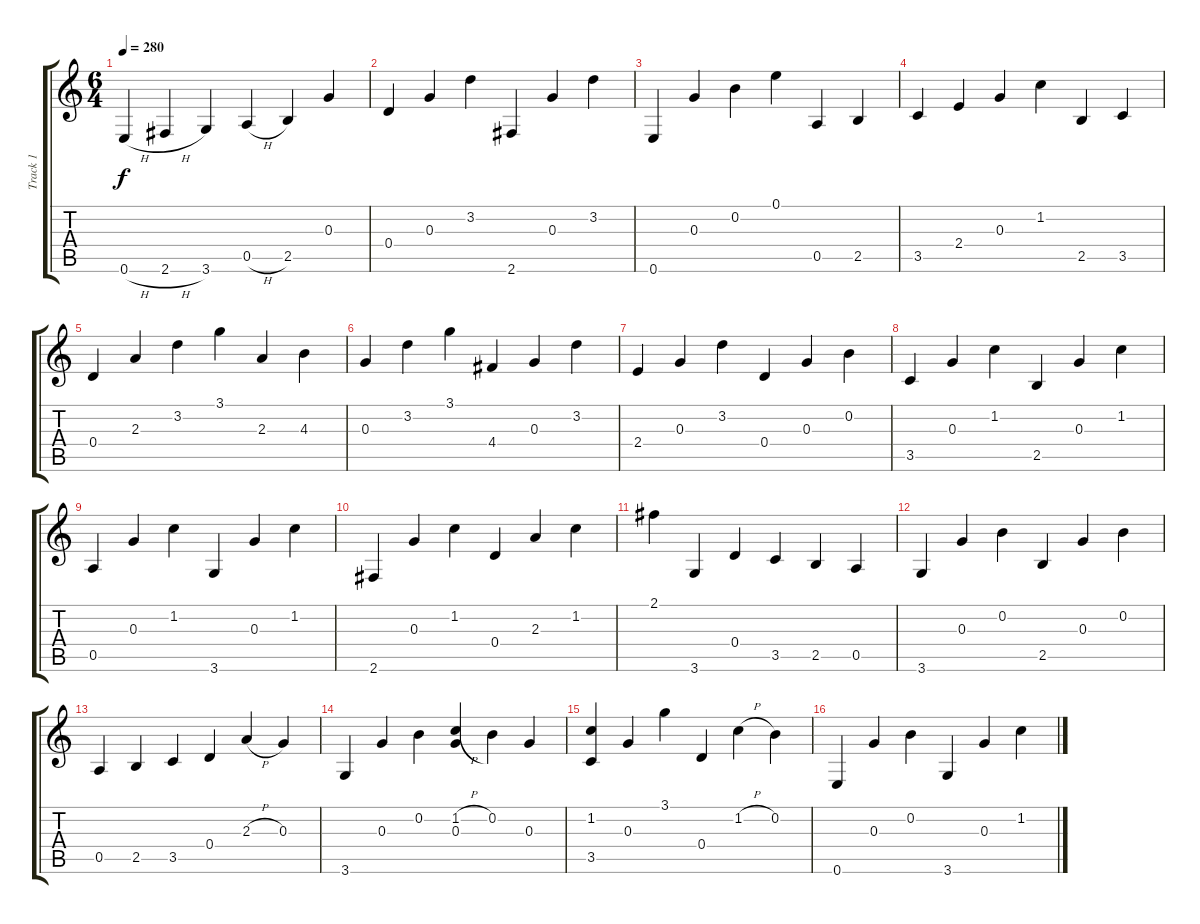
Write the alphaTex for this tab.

\track ("Track 1" "Track 1") {instrument acousticguitarnylon}
\staff {score tabs}
\tuning (E4 B3 G3 D3 A2 E2) {hide}
\ts (6 4)
\tempo 280
\clef g2
\ks c
0.6{h}.4{dy f} 2.6{h}.4 3.6.4 0.5{h}.4 2.5.4 0.3.4 |
0.4.4 0.3.4 3.2.4 2.6.4 0.3.4 3.2.4 |
0.6.4 0.3.4 0.2.4 0.1.4 0.5.4 2.5.4 |
3.5.4 2.4.4 0.3.4 1.2.4 2.5.4 3.5.4 |
0.4.4 2.3.4 3.2.4 3.1.4 2.3.4 4.3.4 |
0.3.4 3.2.4 3.1.4 4.4.4 0.3.4 3.2.4 |
2.4.4 0.3.4 3.2.4 0.4.4 0.3.4 0.2.4 |
3.5.4 0.3.4 1.2.4 2.5.4 0.3.4 1.2.4 |
0.5.4 0.3.4 1.2.4 3.6.4 0.3.4 1.2.4 |
2.6.4 0.3.4 1.2.4 0.4.4 2.3.4 1.2.4 |
2.1.4 3.6.4 0.4.4 3.5.4 2.5.4 0.5.4 |
3.6.4 0.3.4 0.2.4 2.5.4 0.3.4 0.2.4 |
0.5.4 2.5.4 3.5.4 0.4.4 2.3{h}.4 0.3.4 |
3.6.4 0.3.4 0.2.4 (1.2{h} 0.3).4 0.2.4 0.3.4 |
(1.2 3.5).4 0.3.4 3.1.4 0.4.4 1.2{h}.4 0.2.4 |
0.6.4 0.3.4 0.2.4 3.6.4 0.3.4 1.2.4
